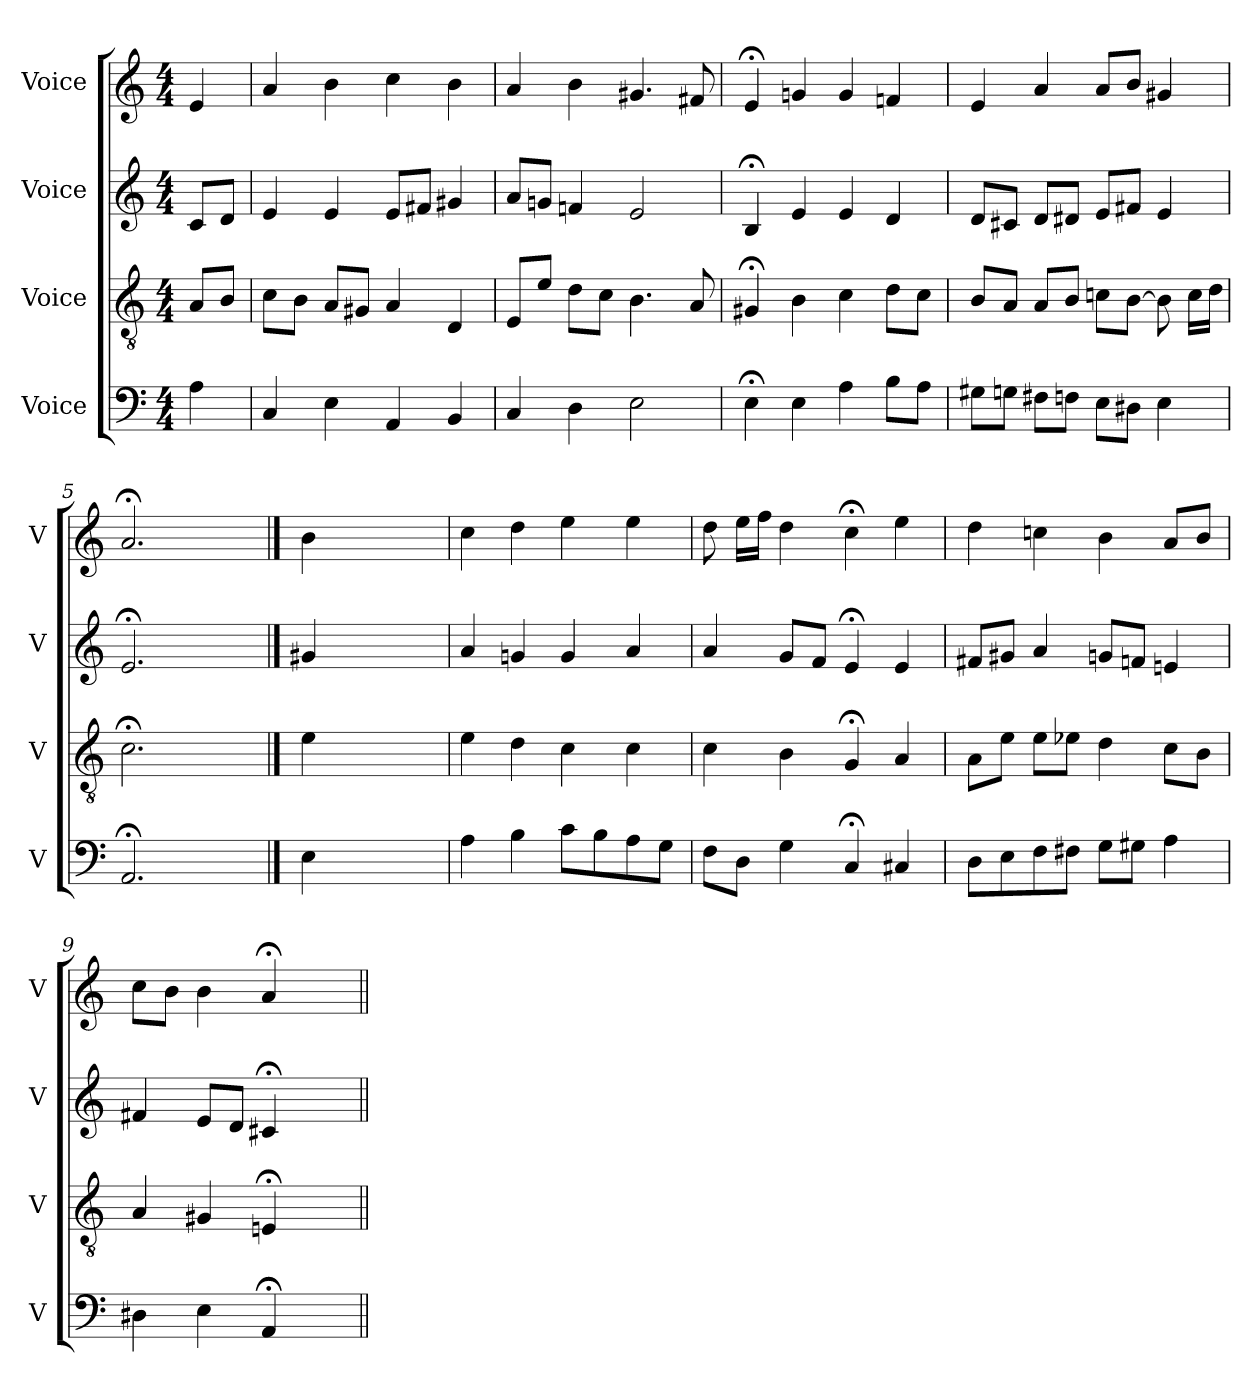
**kern	**kern	**kern	**kern
*part4	*part3	*part2	*part1
*staff4	*staff3	*staff2	*staff1
*I"Voice	*I"Voice	*I"Voice	*I"Voice
*I'V	*I'V	*I'V	*I'V
*clefF4	*clefGv2	*clefG2	*clefG2
*k[]	*k[]	*k[]	*k[]
*M4/4	*M4/4	*M4/4	*M4/4
*MM100	*MM100	*MM100	*MM100
=	=	=	=
4A\	8A/L	8c/L	4e/
.	8B/J	8d/J	.
=1	=1	=1	=1
4C/	8c\L	4e/	4a/
.	8B\J	.	.
4E\	8A/L	4e/	4b\
.	8G#X/J	.	.
4AA/	4A/	8e/L	4cc\
.	.	8f#X/J	.
4BB/	4D/	4g#X/	4b\
=2	=2	=2	=2
4C/	8E/L	8a/L	4a/
.	8e/J	8gn/J	.
4D\	8d\L	4fn/	4b\
.	8c\J	.	.
2E\	4.B\	2e/	4.g#X/
.	8A/	.	8f#X/
=3	=3	=3	=3
4E;\	4G#X;/	4B;/	4e;/
4E\	4B\	4e/	4gn/
4A\	4c\	4e/	4g/
8B\L	8d\L	4d/	4fn/
8A\J	8c\J	.	.
!!LO:LB:g=z
=4	=4	=4	=4
8G#X\L	8B/L	8d/L	4e/
8Gn\J	8A/J	8c#X/J	.
8F#X\L	8A/L	8d/L	4a/
8Fn\J	8B/J	8d#X/J	.
8E\L	8cn\L	8e/L	8a/L
8D#X\J	[8B\J	8f#X/J	8b/J
4E\	8B\]	4e/	4g#X/
.	16c\LL	.	.
.	16d\JJ	.	.
=5	=5	=5	=5
2.AA;/	2.c;\	2.e;/	2.a;/
4ryy	4ryy	4ryy	4ryy
==	==	==	==
4E\	4e\	4g#X/	4b\
2.ryy	2.ryy	2.ryy	2.ryy
=6	=6	=6	=6
4A\	4e\	4a/	4cc\
4B\	4d\	4gn/	4dd\
8c\L	4c\	4g/	4ee\
8B\	.	.	.
8A\	4c\	4a/	4ee\
8G\J	.	.	.
=7	=7	=7	=7
8F\L	4c\	4a/	8dd\
8D\J	.	.	16ee\LL
.	.	.	16ff\JJ
4G\	4B\	8g/L	4dd\
.	.	8f/J	.
4C;/	4G;/	4e;/	4cc;\
4C#X/	4A/	4e/	4ee\
!!LO:LB:g=z
=8	=8	=8	=8
8D\L	8A\L	8f#X/L	4dd\
8E\	8e\J	8g#X/J	.
8F\	8e\L	4a/	4ccn\
8F#X\J	8e-X\J	.	.
8G\L	4d\	8gn/L	4b\
8G#X\J	.	8fn/J	.
4A\	8c\L	4en/	8a/L
.	8B\J	.	8b/J
=9	=9	=9	=9
4D#X\	4A/	4f#X/	8cc\L
.	.	.	8b\J
4E\	4G#X/	8e/L	4b\
.	.	8d/J	.
4AA;/	4En;/	4c#X;/	4a;/
4ryy	4ryy	4ryy	4ryy
=||	=||	=||	=||
*-	*-	*-	*-
